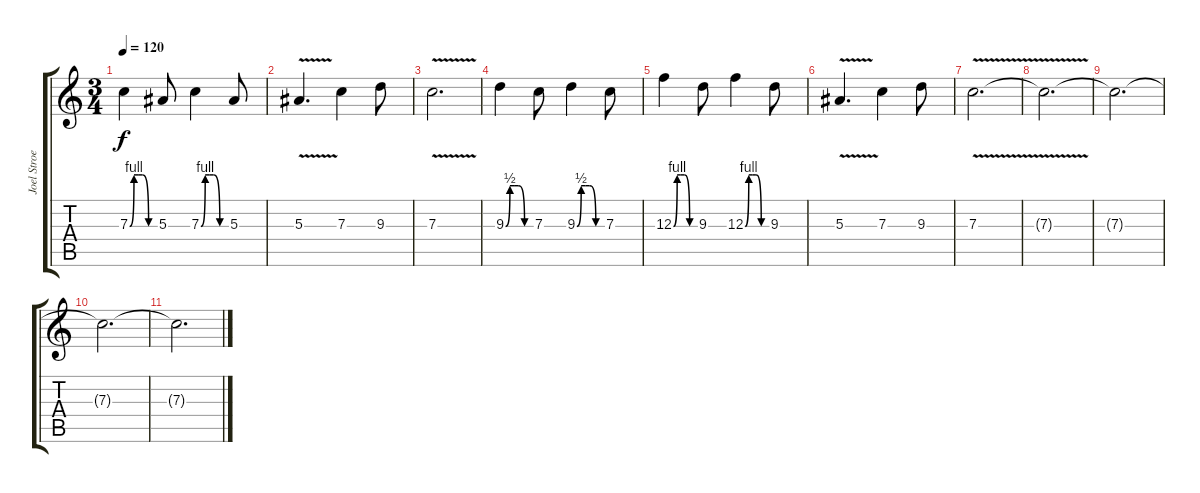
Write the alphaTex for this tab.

\track ("Joel Stroetzel Lead" "Joel Stroe") {instrument distortionguitar}
\staff {score tabs}
\tuning (D4 A3 F3 C3 G2 C2) {hide}
\ts (3 4)
\tempo 120
\clef g2
\ks c
7.3{be (custom 0 0 10 4 20 4 30 4 45 0 60 0)}.4{dy f} 5.3.8 7.3{be (custom 0 0 10 4 20 4 30 4 45 0 60 0)}.4 5.3.8 |
5.3{v}.4{d} 7.3.4 9.3.8 |
7.3{v}.2{d} |
9.3{be (custom 0 0 10 2 20 2 30 2 45 0 60 0)}.4 7.3.8 9.3{be (custom 0 0 10 2 20 2 30 2 45 0 60 0)}.4 7.3.8 |
12.3{be (custom 0 0 10 4 20 4 30 4 45 0 60 0)}.4 9.3.8 12.3{be (custom 0 0 10 4 20 4 30 4 45 0 60 0)}.4 9.3.8 |
5.3{v}.4{d} 7.3.4 9.3.8 |
7.3{v}.2{d volume 0} |
7.3{t}.2{d} |
7.3{t}.2{d} |
7.3{t}.2{d} |
7.3{t}.2{d}
